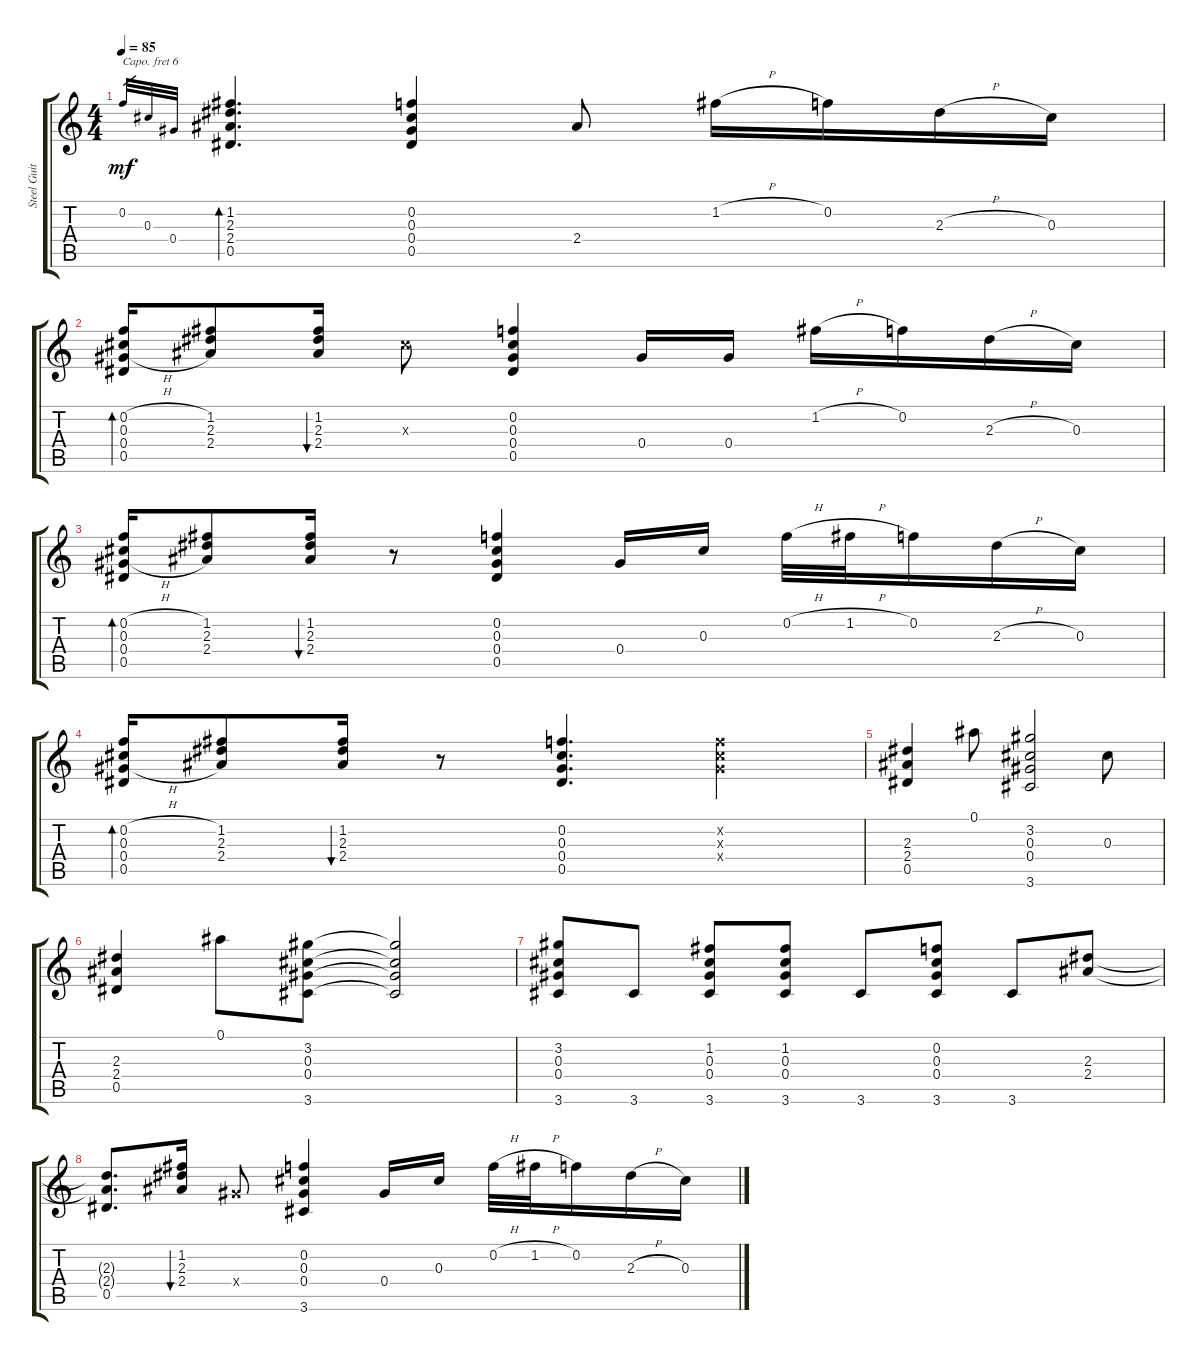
\track ("Steel Guitar" "Steel Guit") {instrument acousticguitarsteel}
\staff {score tabs}
\capo 6
\tuning (E4 B3 G3 D3 A2 E2) {hide}
\ts (4 4)
\tempo 85
\clef g2
\ks c
0.2.32{gr dy mf instrument acousticguitarsteel} 0.3.32{gr} 0.4.32{gr} (1.2 2.3 2.4 0.5).4{d bd 30} (0.2 0.3 0.4 0.5).4 2.4.8 1.2{h}.16 0.2.16 2.3{h}.16 0.3.16 |
(0.2{h} 0.3{h} 0.4{h} 0.5).16{bd 30} (1.2 2.3 2.4).8 (1.2 2.3 2.4).16{bu 30} 0.3{x}.8 (0.2 0.3 0.4 0.5).4 0.4.16 0.4.16 1.2{h}.16 0.2.16 2.3{h}.16 0.3.16 |
(0.2{h} 0.3{h} 0.4{h} 0.5).16{bd 30} (1.2 2.3 2.4).8 (1.2 2.3 2.4).16{bu 30} r.8 (0.2 0.3 0.4 0.5).4 0.4.16 0.3.16 0.2{h}.32 1.2{h}.32 0.2.16 2.3{h}.16 0.3.16 |
(0.2{h} 0.3{h} 0.4{h} 0.5).16{bd 30} (1.2 2.3 2.4).8 (1.2 2.3 2.4).16{bu 30} r.8 (0.2 0.3 0.4 0.5).4{d} (0.2{x} 0.3{x} 0.4{x}).4 |
(2.3 2.4 0.5).4 0.1.8 (3.2 0.3 0.4 3.6).2 0.3.8 |
(2.3 2.4 0.5).4 0.1.8 (3.2 0.3 0.4 3.6).8 (3.2{t} 0.3{t} 0.4{t} 3.6{t}).2 |
(3.2 0.3 0.4 3.6).8 3.6.8 (1.2 0.3 0.4 3.6).8 (1.2 0.3 0.4 3.6).8 3.6.8 (0.2 0.3 0.4 3.6).8 3.6.8 (2.3 2.4).8 |
(2.3{t} 2.4{t} 0.5).8{d} (1.2 2.3 2.4).16{bu 30} 0.4{x}.8 (0.2 0.3 0.4 3.6).4 0.4.16 0.3.16 0.2{h}.32 1.2{h}.32 0.2.16 2.3{h}.16 0.3.16
